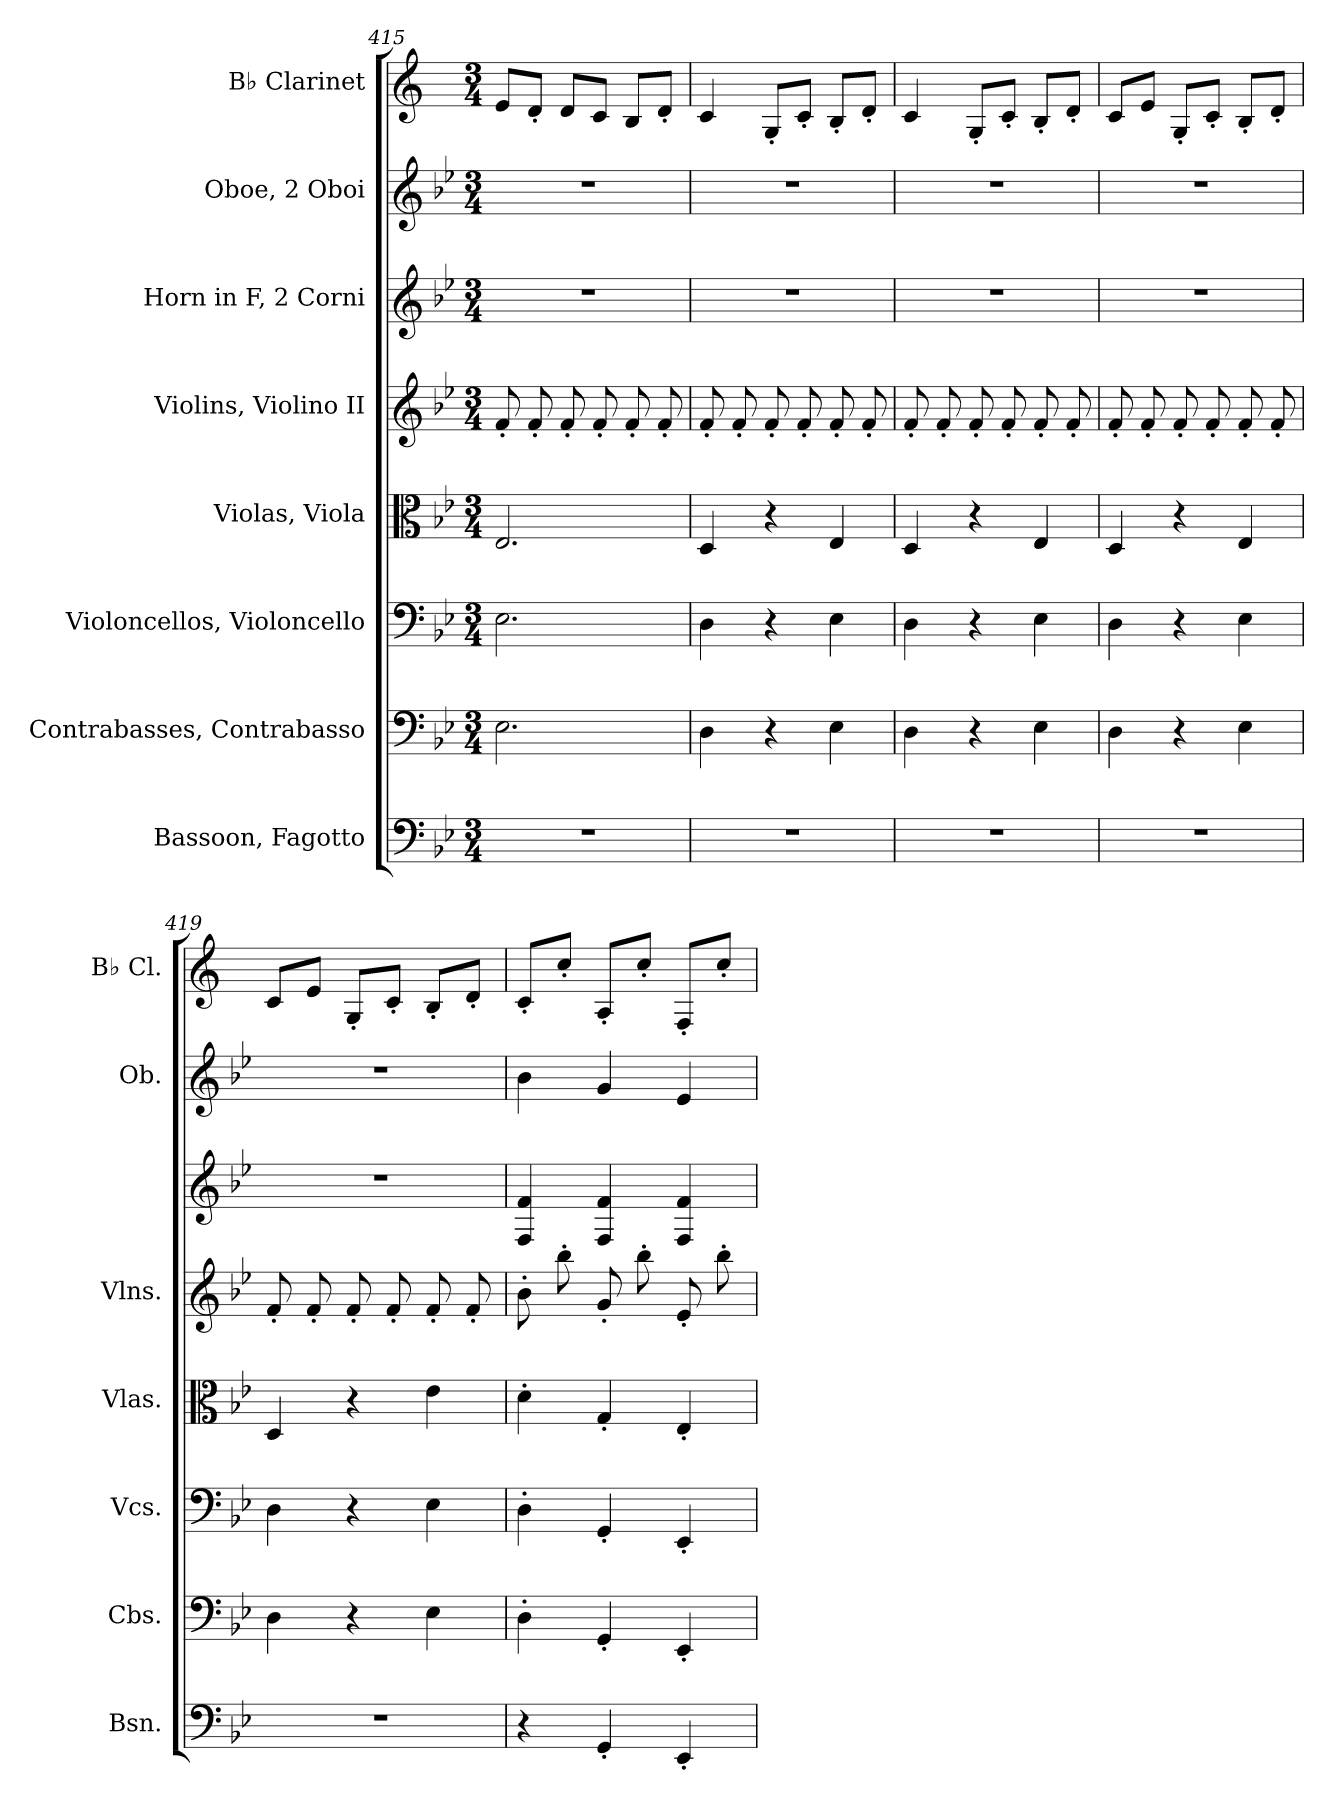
**kern	**kern	**kern	**kern	**kern	**kern	**kern	**kern
*part8	*part7	*part6	*part5	*part4	*part3	*part2	*part1
*staff8	*staff7	*staff6	*staff5	*staff4	*staff3	*staff2	*staff1
*I"Bassoon, Fagotto	*I"Contrabasses, Contrabasso	*I"Violoncellos, Violoncello	*I"Violas, Viola	*I"Violins, Violino II	*I"Horn in F, 2 Corni	*I"Oboe, 2 Oboi	*I"B♭ Clarinet
*I'Bsn.	*I'Cbs.	*I'Vcs.	*I'Vlas.	*I'Vlns.	*	*I'Ob.	*I'B♭ Cl.
!!LO:PB:g=z
*clefF4	*clefF4	*clefF4	*clefC3	*clefG2	*clefG2	*clefG2	*clefG2
*	*ITrd7c12	*	*	*	*ITrd4c7	*	*ITrd1c2
*k[b-e-]	*k[b-e-]	*k[b-e-]	*k[b-e-]	*k[b-e-]	*k[b-e-a-]	*k[b-e-]	*k[b-e-]
*M3/4	*M3/4	*M3/4	*M3/4	*M3/4	*M3/4	*M3/4	*M3/4
=415	=415	=415	=415	=415	=415	=415	=415
2.r	2.EE-\	2.E-\	2.E-/	8f'/	2.r	2.r	8d/L
.	.	.	.	8f'/	.	.	8c'/J
.	.	.	.	8f'/	.	.	8c/L
.	.	.	.	8f'/	.	.	8B-/J
.	.	.	.	8f'/	.	.	8A/L
.	.	.	.	8f'/	.	.	8c'/J
=416	=416	=416	=416	=416	=416	=416	=416
2.r	4DD\	4D\	4D/	8f'/	2.r	2.r	4B-/
.	.	.	.	8f'/	.	.	.
.	4r	4r	4r	8f'/	.	.	8F'/L
.	.	.	.	8f'/	.	.	8B-'/J
.	4EE-\	4E-\	4E-/	8f'/	.	.	8A'/L
.	.	.	.	8f'/	.	.	8c'/J
=417	=417	=417	=417	=417	=417	=417	=417
2.r	4DD\	4D\	4D/	8f'/	2.r	2.r	4B-/
.	.	.	.	8f'/	.	.	.
.	4r	4r	4r	8f'/	.	.	8F'/L
.	.	.	.	8f'/	.	.	8B-'/J
.	4EE-\	4E-\	4E-/	8f'/	.	.	8A'/L
.	.	.	.	8f'/	.	.	8c'/J
=418	=418	=418	=418	=418	=418	=418	=418
2.r	4DD\	4D\	4D/	8f'/	2.r	2.r	8B-/L
.	.	.	.	8f'/	.	.	8d/J
.	4r	4r	4r	8f'/	.	.	8F'/L
.	.	.	.	8f'/	.	.	8B-'/J
.	4EE-\	4E-\	4E-/	8f'/	.	.	8A'/L
.	.	.	.	8f'/	.	.	8c'/J
=419	=419	=419	=419	=419	=419	=419	=419
2.r	4DD\	4D\	4D/	8f'/	2.r	2.r	8B-/L
.	.	.	.	8f'/	.	.	8d/J
.	4r	4r	4r	8f'/	.	.	8F'/L
.	.	.	.	8f'/	.	.	8B-'/J
.	4EE-\	4E-\	4e-\	8f'/	.	.	8A'/L
.	.	.	.	8f'/	.	.	8c'/J
=420	=420	=420	=420	=420	=420	=420	=420
4r	4DD'\	4D'\	4d'\	8b-'\	4BB-/ 4B-/	4b-\	8B-'/L
.	.	.	.	8bb-'\	.	.	8b-'/J
4GG'/	4GGG'/	4GG'/	4G'/	8g'/	4BB-/ 4B-/	4g/	8G'/L
.	.	.	.	8bb-'\	.	.	8b-'/J
4EE-'/	4EEE-'/	4EE-'/	4E-'/	8e-'/	4BB-/ 4B-/	4e-/	8E-'/L
.	.	.	.	8bb-'\	.	.	8b-'/J
=	=	=	=	=	=	=	=
*-	*-	*-	*-	*-	*-	*-	*-
